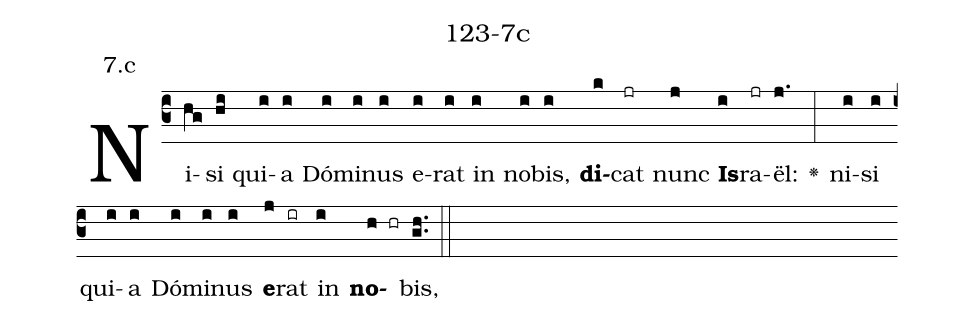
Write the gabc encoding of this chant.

name: 123-7c;
annotation: 7.c;
%%
(c3)Ni(hg)si(hi) qui(i)a(i) Dó(i)mi(i)nus(i) e(i)rat(i) in(i) no(i)bis,(i) <b>di</b>(k)cat(jr) nunc(j) <b>Is</b>(i)ra(jr)ël:(j.) <v>\greheightstar</v>(:) ni(i)si(i) qui(i)a(i) Dó(i)mi(i)nus(i) <b>e</b>(j)rat(ir) in(i) <b>no</b>(h hr)bis,(gh..) (::)


%E(i) u(i) o(j) u(i) a(h) e.(gh..) (::)
